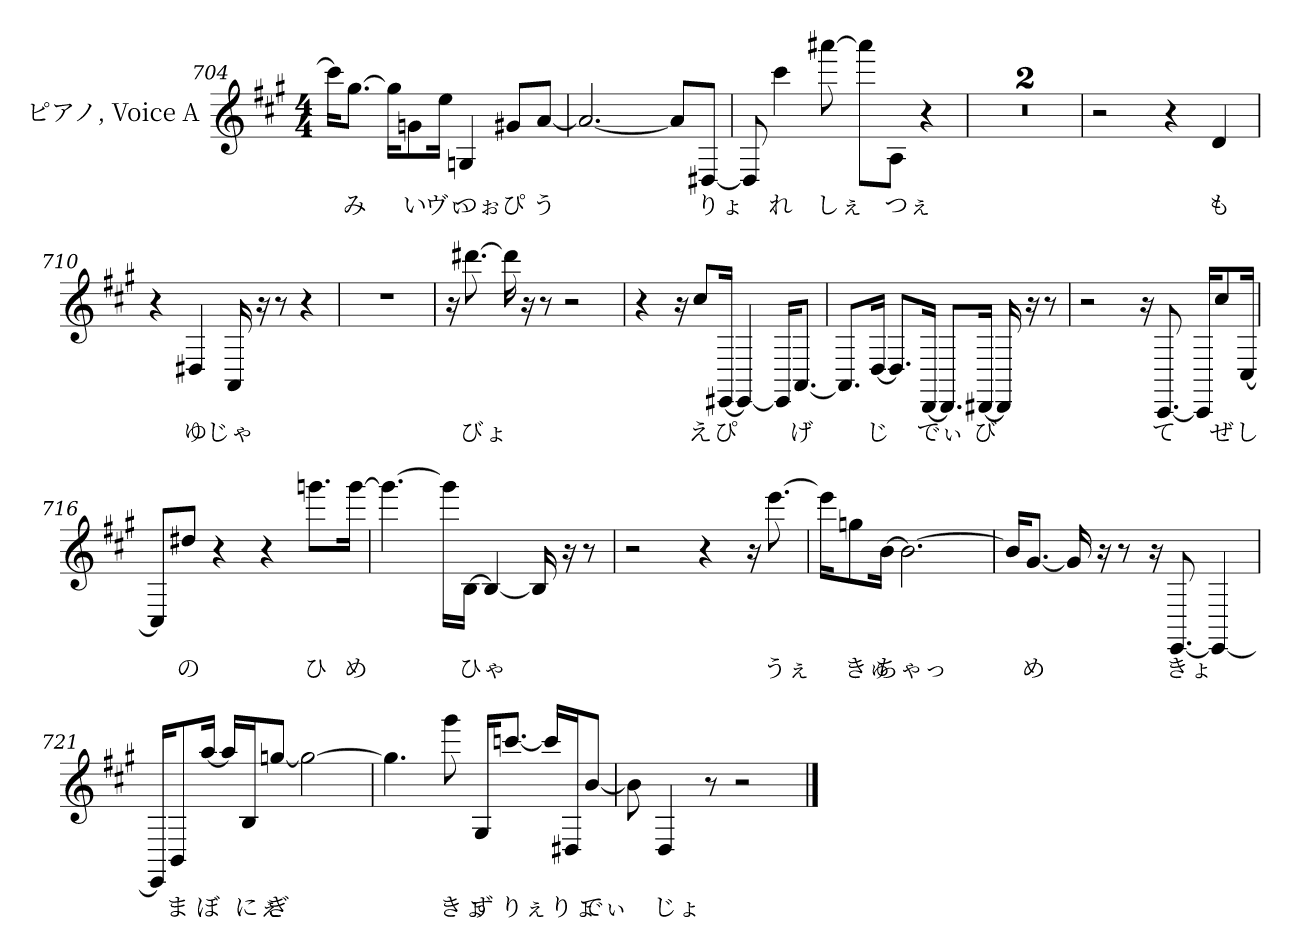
**kern	**text
*part1	*part1
*staff1	*staff1
*I"ピアノ, Voice A	*
*clefG2	*
*k[f#c#g#]	*
*M4/4	*
=704	=704
16ccc#\KL]	.
!	!LO:LY:b
[8.gg#\J	み
16gg#\KL]	.
!	!LO:LY:b
8gn\	い
!	!LO:LY:b
16ee\Jk	ヴぃ
!	!LO:LY:b
4Gn/	つぉ
!	!LO:LY:b
8g#X/L	ぴ
!	!LO:LY:b
[8a/J	う
!!LO:LB:g=z
=705	=705
2.a/_	.
8a/L]	.
!	!LO:LY:b
[8D#X/J	りょ
=706	=706
8D#/]	.
!	!LO:LY:b
4ccc#\	れ
!	!LO:LY:b
[8aaa#X\	しぇ
8aaa#\L]	.
!	!LO:LY:b
8A\J	つぇ
4r	.
=707	=707
1r	.
=708	=708
1r	.
=709	=709
2r	.
4r	.
!	!LO:LY:b
4d/	も
=710	=710
4r	.
!	!LO:LY:b
4D#X/	ゆ
!	!LO:LY:b
16AA/	じゃ
16r	.
8r	.
4r	.
=711	=711
1r	.
=712	=712
16r	.
!	!LO:LY:b
[8.ddd#X\	びょ
16ddd#\]	.
16r	.
8r	.
2r	.
!!LO:LB:g=z
=713	=713
4r	.
16r	.
!	!LO:LY:b
8cc#/L	え
!	!LO:LY:b
[16EE#X/Jk	ぴ
4EE#/_	.
16EE#/KL]	.
!	!LO:LY:b
[8.AA/J	げ
=714	=714
8.AA/L]	.
!	!LO:LY:b
[16D/Jk	じ
8.D/L]	.
!	!LO:LY:b
[16DD/Jk	でぃ
8.DD/L]	.
!	!LO:LY:b
[16DD#X/Jk	び
16DD#/]	.
16r	.
8r	.
=715	=715
2r	.
16r	.
!	!LO:LY:b
[8.CC#/	て
16CC#/KL]	.
!	!LO:LY:b
8cc#/	ぜ
!	!LO:LY:b
[16C#/Jk	し
=716	=716
8C#/L]	.
!	!LO:LY:b
8dd#X/J	の
4r	.
4r	.
!	!LO:LY:b
8.gggn\L	ひ
!	!LO:LY:b
[16ggg\Jk	め
!!LO:LB:g=z
=717	=717
4.ggg\_	.
16ggg\LL]	.
!	!LO:LY:b
[16B\JJ	ひゃ
4B/_	.
16B/]	.
16r	.
8r	.
=718	=718
2r	.
4r	.
16r	.
!	!LO:LY:b
[8.eee\	うぇ
=719	=719
16eee\KL]	.
!	!LO:LY:b
8ggn\	きゅ
!	!LO:LY:b
[16b\Jk	ちゃっ
2.b\_	.
=720	=720
16b/KL]	.
!	!LO:LY:b
[8.g#/J	め
16g#/]	.
16r	.
8r	.
16r	.
!	!LO:LY:b
[8.EE/	きょ
4EE/_	.
=721	=721
16EE/KL]	.
!	!LO:LY:b
8BB/	ま
!	!LO:LY:b
[16aa/Jk	ぼ
16aa/LL]	.
!	!LO:LY:b
16B/J	にぇ
!	!LO:LY:b
[8ggn/J	ぎ
2gg\_	.
!!LO:LB:g=z
=722	=722
4.gg\]	.
!	!LO:LY:b
8ggg#\	きょ
!	!LO:LY:b
16G#/KL	ず
!	!LO:LY:b
[8.cccn/J	りぇ
16ccc/LL]	.
!	!LO:LY:b
16D#X/J	りょ
!	!LO:LY:b
[8b/J	でぃ
=723	=723
8b\]	.
!	!LO:LY:b
4D/	じょ
8r	.
2r	.
==	==
*-	*-
